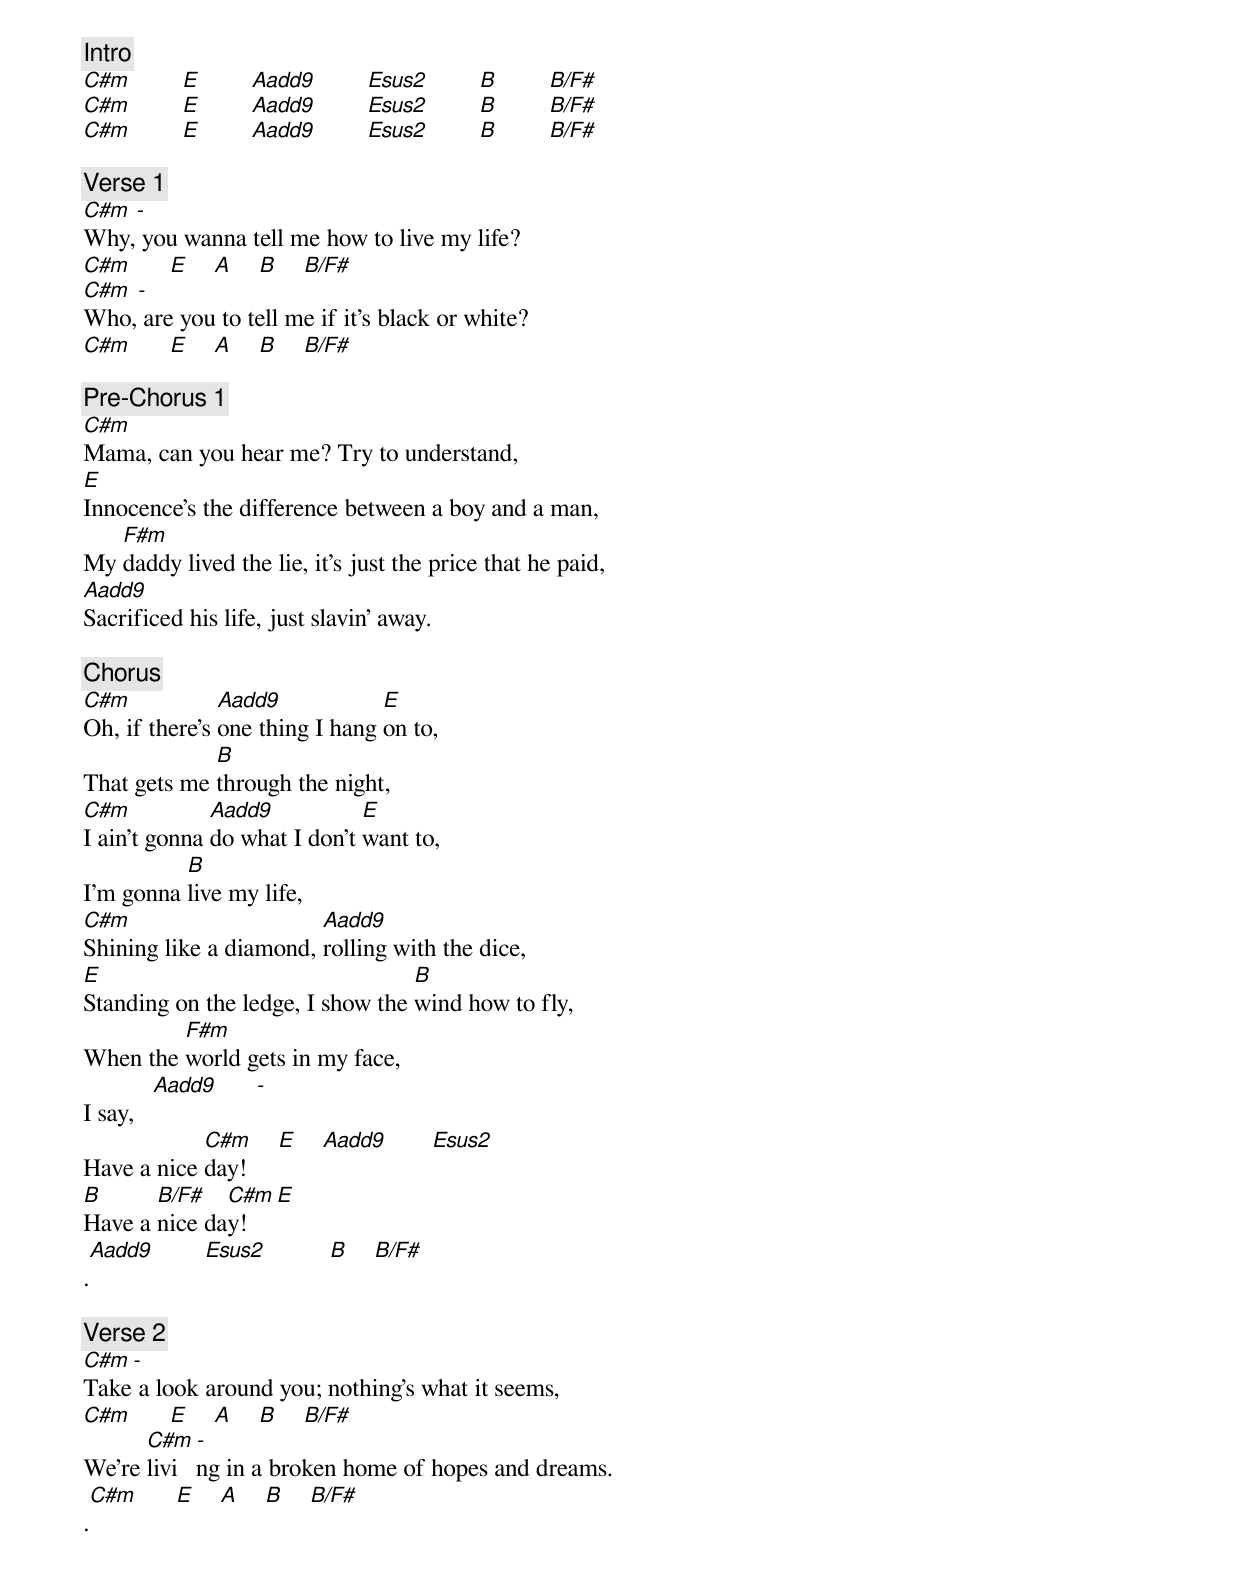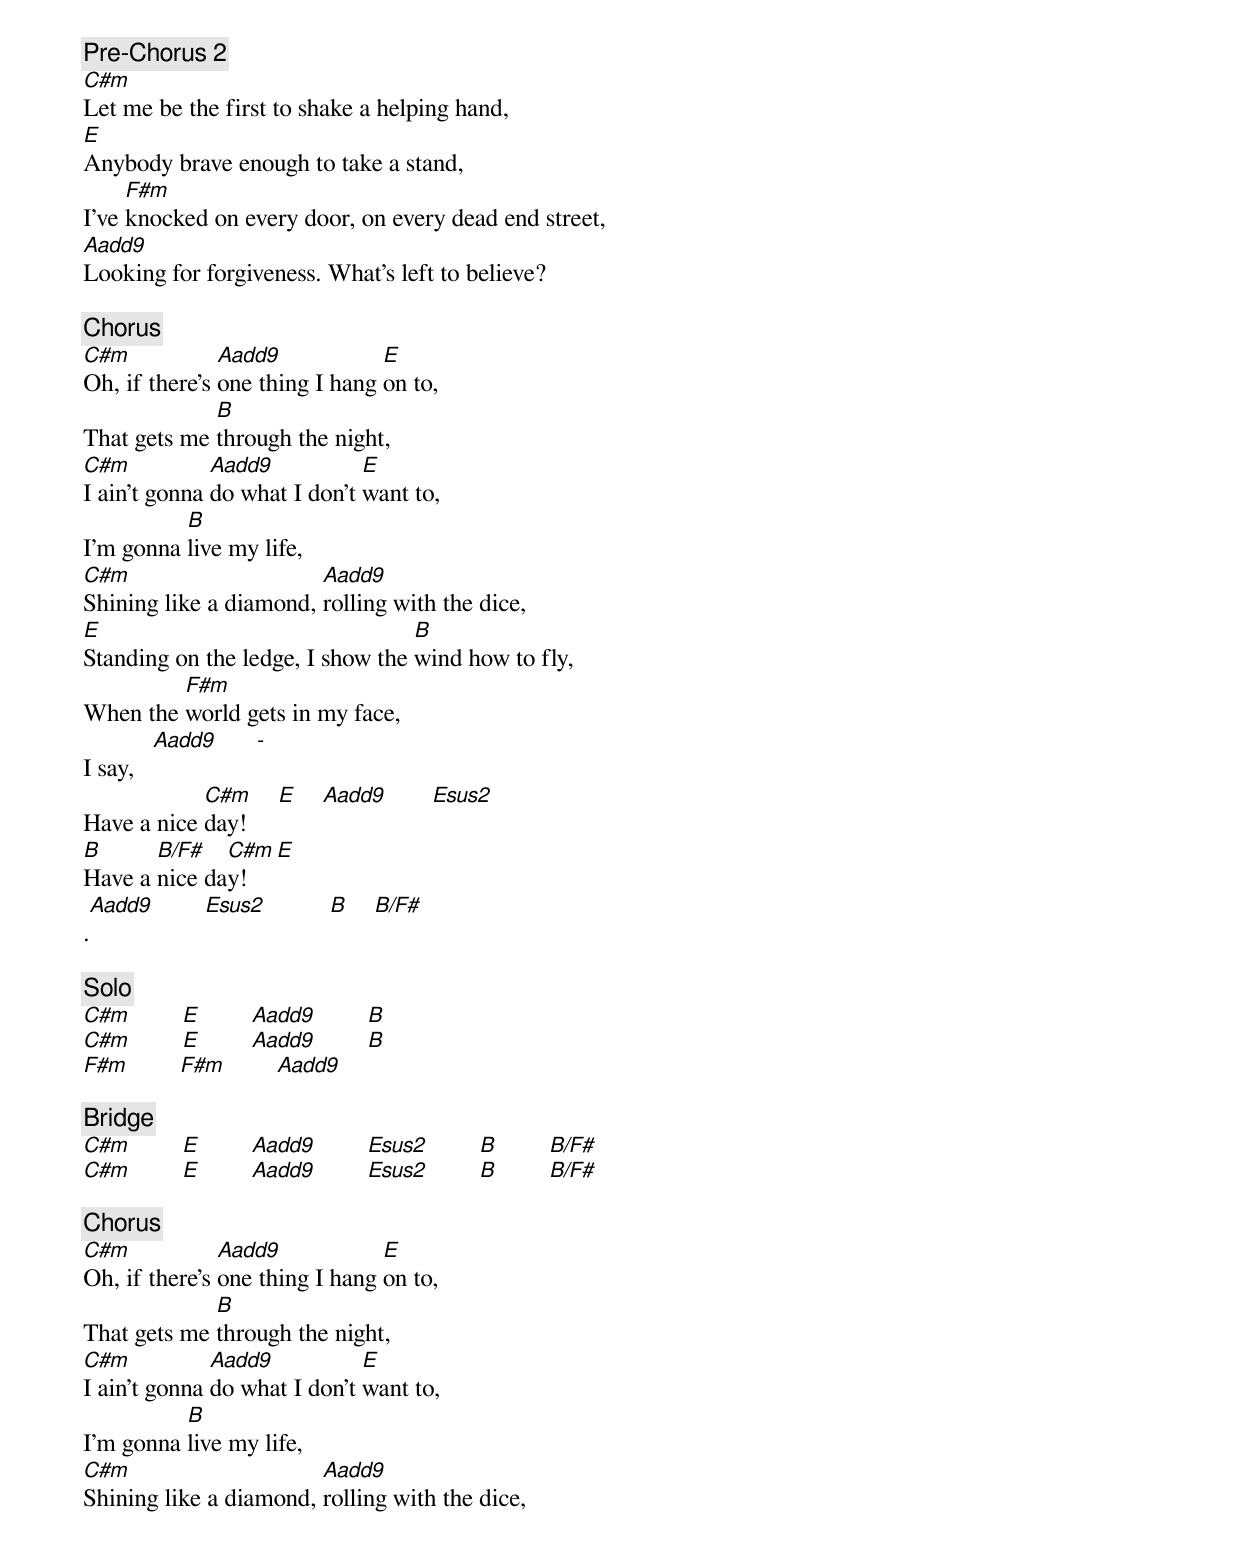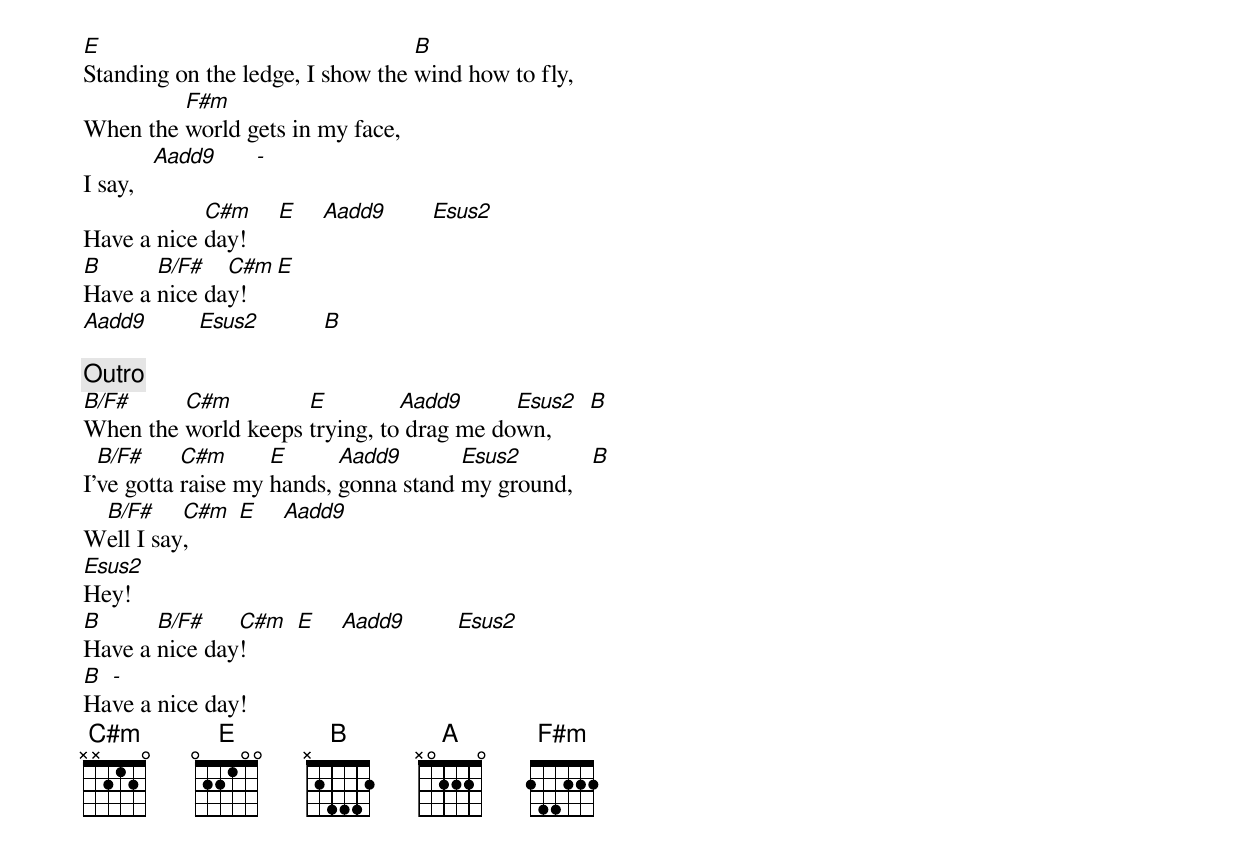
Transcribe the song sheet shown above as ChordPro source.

{c: Intro}
[C#m]        [E]        [Aadd9]        [Esus2]        [B]        [B/F#]
[C#m]        [E]        [Aadd9]        [Esus2]        [B]        [B/F#]
[C#m]        [E]        [Aadd9]        [Esus2]        [B]        [B/F#]

{c: Verse 1}
[C#m]Why,[-] you wanna tell me how to live my life?
[C#m]      [E]    [A]    [B]    [B/F#]
[C#m]Who,[-] are you to tell me if it's black or white?
[C#m]      [E]    [A]    [B]    [B/F#]

{c: Pre-Chorus 1}
[C#m]Mama, can you hear me? Try to understand,
[E]Innocence's the difference between a boy and a man,
My [F#m]daddy lived the lie, it's just the price that he paid,
[Aadd9]Sacrificed his life, just slavin' away.

{c: Chorus}
[C#m]Oh, if there's [Aadd9]one thing I hang [E]on to,
That gets me [B]through the night,
[C#m]I ain't gonna [Aadd9]do what I don't [E]want to,
I'm gonna [B]live my life,
[C#m]Shining like a diamond, [Aadd9]rolling with the dice,
[E]Standing on the ledge, I show the [B]wind how to fly,
When the [F#m]world gets in my face,
I say,   [Aadd9]      [-]
Have a nice [C#m]day!     [E]    [Aadd9]       [Esus2]
[B]Have a [B/F#]nice da[C#m]y!   [E]
.[Aadd9]        [Esus2]          [B]    [B/F#]

{c: Verse 2}
[C#m]Take[-] a look around you; nothing's what it seems,
[C#m]      [E]    [A]    [B]    [B/F#]
We're [C#m]livi[-]ng in a broken home of hopes and dreams.
.[C#m]      [E]    [A]    [B]    [B/F#]

{c: Pre-Chorus 2}
[C#m]Let me be the first to shake a helping hand,
[E]Anybody brave enough to take a stand,
I've [F#m]knocked on every door, on every dead end street,
[Aadd9]Looking for forgiveness. What's left to believe?

{c: Chorus}
[C#m]Oh, if there's [Aadd9]one thing I hang [E]on to,
That gets me [B]through the night,
[C#m]I ain't gonna [Aadd9]do what I don't [E]want to,
I'm gonna [B]live my life,
[C#m]Shining like a diamond, [Aadd9]rolling with the dice,
[E]Standing on the ledge, I show the [B]wind how to fly,
When the [F#m]world gets in my face,
I say,   [Aadd9]      [-]
Have a nice [C#m]day!     [E]    [Aadd9]       [Esus2]
[B]Have a [B/F#]nice da[C#m]y!   [E]
.[Aadd9]        [Esus2]          [B]    [B/F#]

{c: Solo}
[C#m]        [E]        [Aadd9]        [B]
[C#m]        [E]        [Aadd9]        [B]
[F#m]        [F#m]        [Aadd9]

{c: Bridge}
[C#m]        [E]        [Aadd9]        [Esus2]        [B]        [B/F#]
[C#m]        [E]        [Aadd9]        [Esus2]        [B]        [B/F#]

{c: Chorus}
[C#m]Oh, if there's [Aadd9]one thing I hang [E]on to,
That gets me [B]through the night,
[C#m]I ain't gonna [Aadd9]do what I don't [E]want to,
I'm gonna [B]live my life,
[C#m]Shining like a diamond, [Aadd9]rolling with the dice,
[E]Standing on the ledge, I show the [B]wind how to fly,
When the [F#m]world gets in my face,
I say,   [Aadd9]      [-]
Have a nice [C#m]day!     [E]    [Aadd9]       [Esus2]
[B]Have a [B/F#]nice da[C#m]y!   [E]
[Aadd9]        [Esus2]          [B]

{c: Outro}
[B/F#]When the [C#m]world keeps [E]trying, to[Aadd9] drag me do[Esus2]wn,      [B]
I'[B/F#]ve gotta [C#m]raise my [E]hands, [Aadd9]gonna stand [Esus2]my ground,   [B]
W[B/F#]ell I say[C#m],        [E]    [Aadd9]
[Esus2]Hey!
[B]Have a [B/F#]nice day[C#m]!        [E]    [Aadd9]        [Esus2]
[B]Ha[-]ve a nice day!
